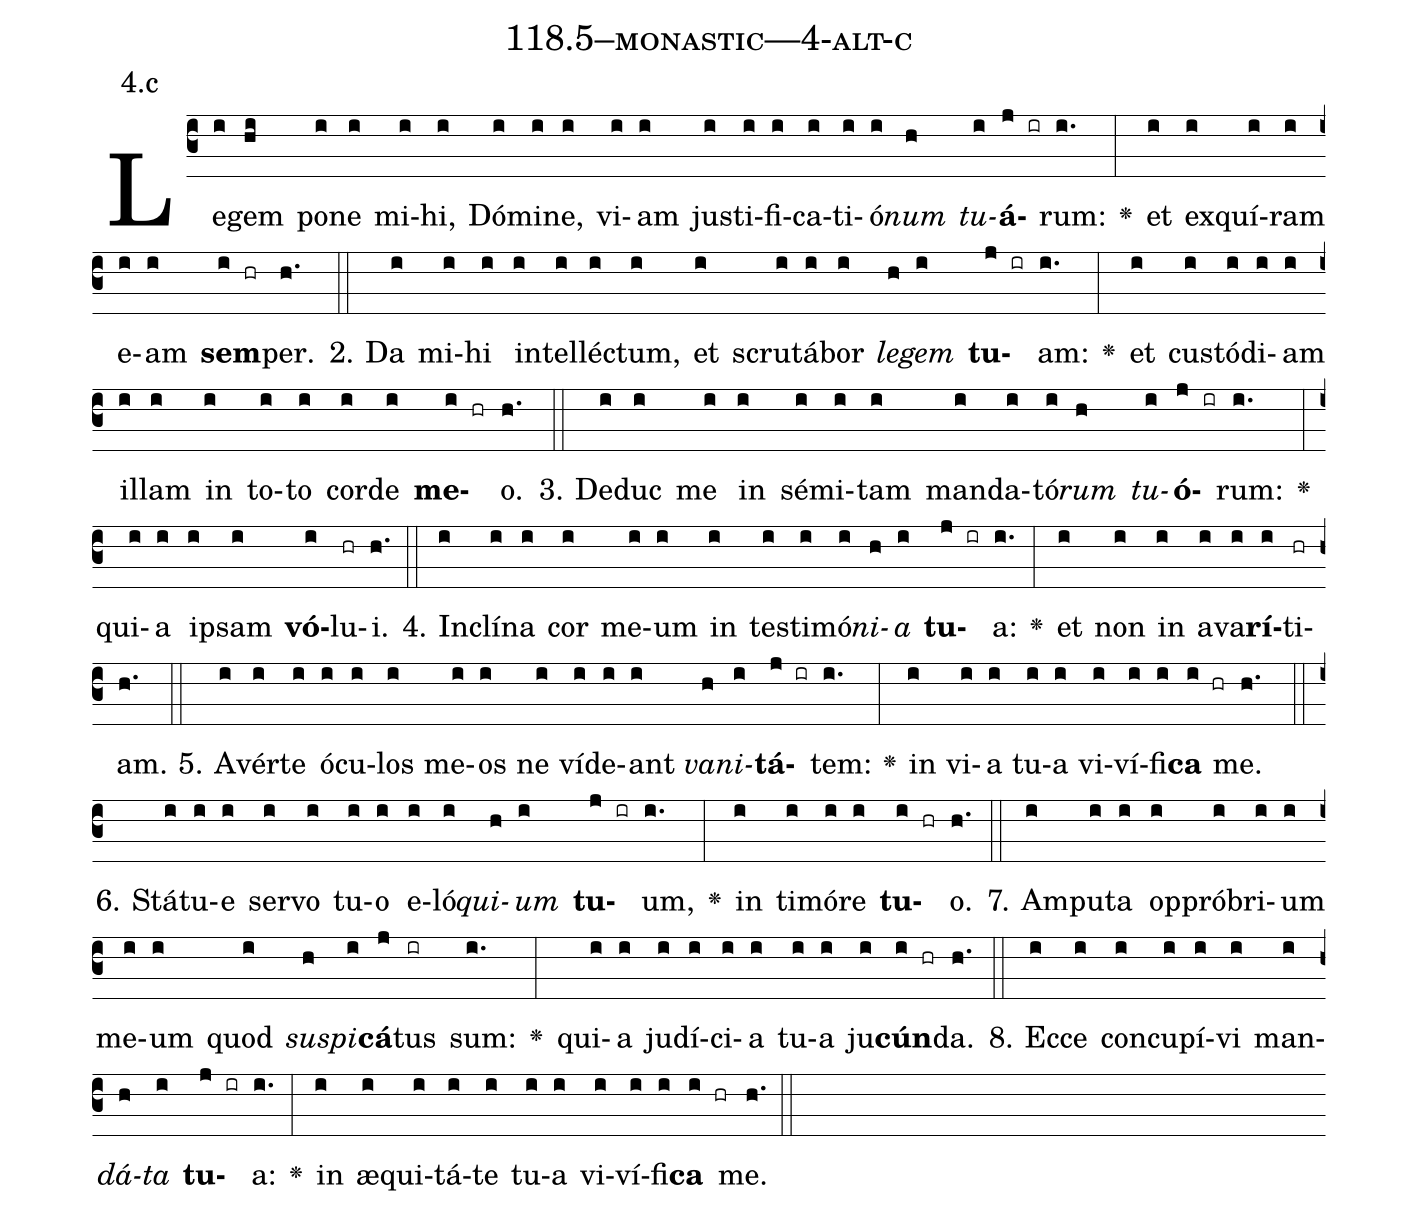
name: 118.5--monastic---4-alt-c;
annotation: 4.c;
%%
(c3)Le(i)gem(hi) po(i)ne(i) mi(i)hi,(i) Dó(i)mi(i)ne,(i) vi(i)am(i) jus(i)ti(i)fi(i)ca(i)ti(i)ó(i)<i>num</i>(h) <i>tu</i>(i)<b>á</b>(j ir)rum:(i.) <v>\greheightstar</v>(:) et(i) ex(i)quí(i)ram(i) e(i)am(i) <b>sem</b>(i hr)per.(h.) (::)
2. Da(i) mi(i)hi(i) in(i)tel(i)léc(i)tum,(i) et(i) scru(i)tá(i)bor(i) <i>le</i>(h)<i>gem</i>(i) <b>tu</b>(j ir)am:(i.) <v>\greheightstar</v>(:) et(i) cus(i)tó(i)di(i)am(i) il(i)lam(i) in(i) to(i)to(i) cor(i)de(i) <b>me</b>(i hr)o.(h.) (::)
3. De(i)duc(i) me(i) in(i) sé(i)mi(i)tam(i) man(i)da(i)tó(i)<i>rum</i>(h) <i>tu</i>(i)<b>ó</b>(j ir)rum:(i.) <v>\greheightstar</v>(:) qui(i)a(i) ip(i)sam(i) <b>vó</b>(i)lu(hr)i.(h.) (::)
4. In(i)clí(i)na(i) cor(i) me(i)um(i) in(i) tes(i)ti(i)mó(i)<i>ni</i>(h)<i>a</i>(i) <b>tu</b>(j ir)a:(i.) <v>\greheightstar</v>(:) et(i) non(i) in(i) a(i)va(i)<b>rí</b>(i)ti(hr)am.(h.) (::)
5. A(i)vér(i)te(i) ó(i)cu(i)los(i) me(i)os(i) ne(i) ví(i)de(i)ant(i) <i>va</i>(h)<i>ni</i>(i)<b>tá</b>(j ir)tem:(i.) <v>\greheightstar</v>(:) in(i) vi(i)a(i) tu(i)a(i) vi(i)ví(i)fi(i)<b>ca</b>(i hr) me.(h.) (::)
6. Stá(i)tu(i)e(i) ser(i)vo(i) tu(i)o(i) e(i)ló(i)<i>qui</i>(h)<i>um</i>(i) <b>tu</b>(j ir)um,(i.) <v>\greheightstar</v>(:) in(i) ti(i)mó(i)re(i) <b>tu</b>(i hr)o.(h.) (::)
7. Am(i)pu(i)ta(i) op(i)pró(i)bri(i)um(i) me(i)um(i) quod(i) <i>su</i>(h)<i>spi</i>(i)<b>cá</b>(j)tus(ir) sum:(i.) <v>\greheightstar</v>(:) qui(i)a(i) ju(i)dí(i)ci(i)a(i) tu(i)a(i) ju(i)<b>cún</b>(i hr)da.(h.) (::)
8. Ec(i)ce(i) con(i)cu(i)pí(i)vi(i) man(i)<i>dá</i>(h)<i>ta</i>(i) <b>tu</b>(j ir)a:(i.) <v>\greheightstar</v>(:) in(i) æ(i)qui(i)tá(i)te(i) tu(i)a(i) vi(i)ví(i)fi(i)<b>ca</b>(i hr) me.(h.) (::)
